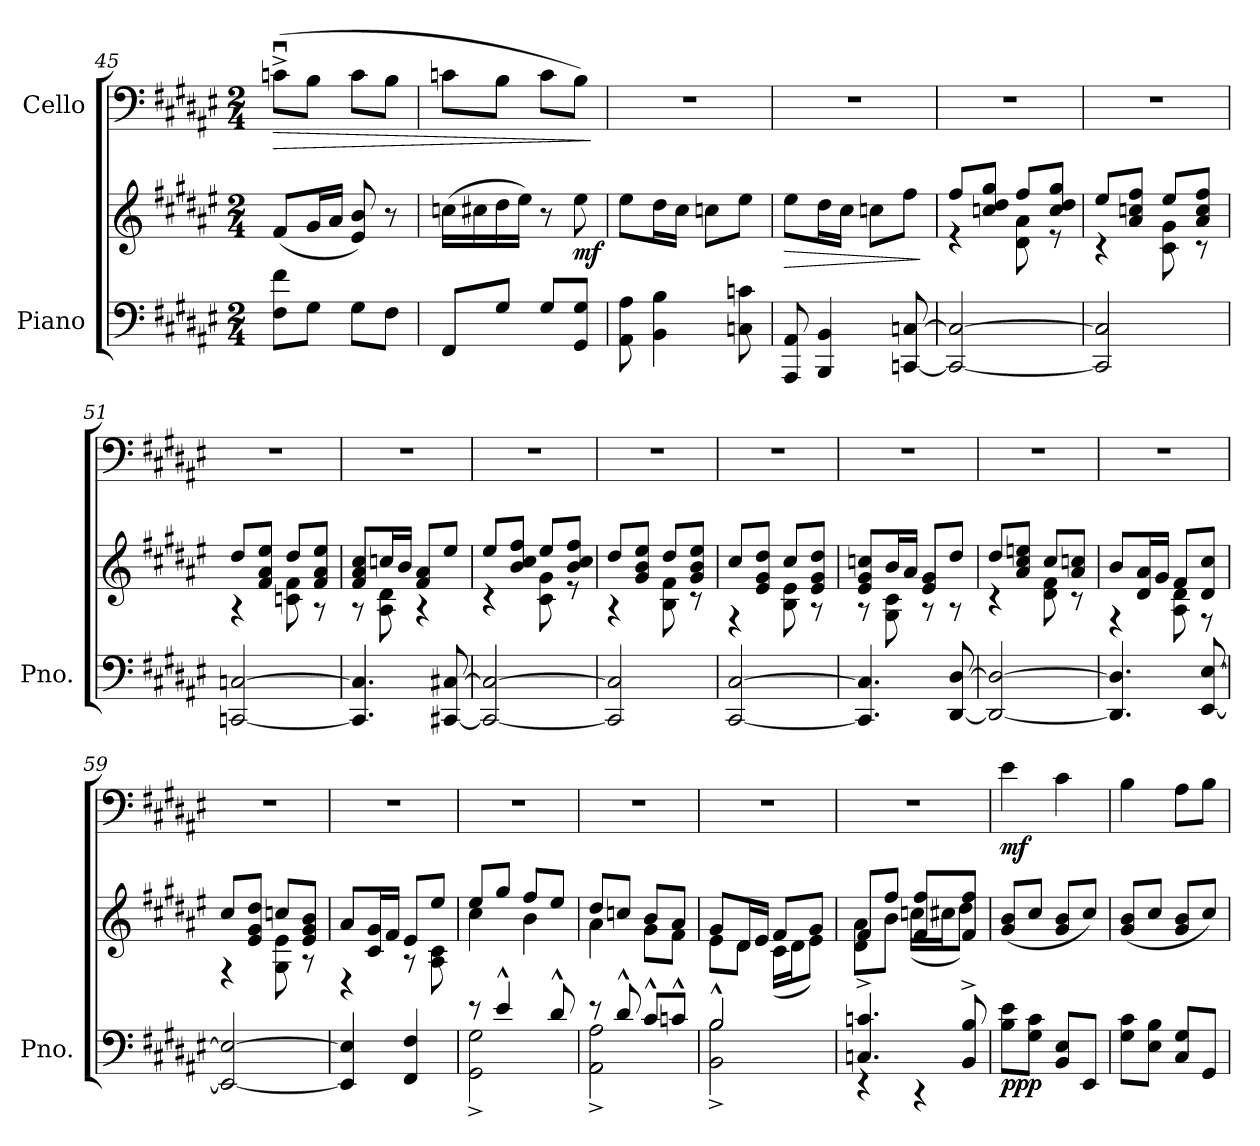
**kern	**kern	**dynam	**kern	**dynam
*part2	*part2	*part2	*part1	*part1
*staff3	*staff2	*staff2/3	*staff1	*staff1
*I"Piano	*	*	*I"Cello	*
*I'Pno.	*	*	*	*
*clefF4	*clefG2	*	*clefF4	*
*k[f#c#g#d#a#e#]	*k[f#c#g#d#a#e#]	*	*k[f#c#g#d#a#e#]	*
*M2/4	*M2/4	*	*M2/4	*
=45	=45	=45	=45	=45
!	!	!	!	!LO:HP:b
8F# 8f#L	(8f#L	.	(8cnu^L	>
8G#J	16g#L	.	8BJ	.
.	16a#JJ	.	.	.
8G#L	8b 8e#)	.	8cL	.
8F#J	8r	.	8BJ	.
=46	=46	=46	=46	=46
8FF#L	(16ccnLL	.	8cnL	.
.	16cc#X	.	.	.
8G#J	16dd#	.	8BJ	.
.	16ee#JJ)	.	.	.
8G#L	8r	.	8cL	.
!	!	!LO:DY:b	!	!
8G# 8GG#J	8ee#	mf	8BJ)	.
.	.	.	.	]
=47	=47	=47	=47	=47
8AA# 8A#	8ee#L	.	2r	.
4BB 4B	16dd#L	.	.	.
.	16cc#JJ	.	.	.
.	8ccnL	.	.	.
8Cn 8cn	8ee#J	.	.	.
=48	=48	=48	=48	=48
!	!	!LO:HP:b	!	!
8AAA# 8AA#	8ee#L	>	2r	.
4BBB 4BB	16dd#L	.	.	.
.	16cc#JJ	.	.	.
.	8ccnL	.	.	.
[8CCn [8Cn	8ff#J	.	.	.
.	.	]	.	.
=49	=49	=49	=49	=49
*	*^	*	*	*
2CC_ 2C_	8ff#L	4r	.	2r	.
.	8gg# 8dd# 8ccnJ	.	.	.	.
.	8ff#L	8d# 8a#	.	.	.
.	8gg# 8dd# 8ccJ	8r	.	.	.
=50	=50	=50	=50	=50	=50
2CC] 2C]	8ee#L	4r	.	2r	.
.	8ff# 8ccn 8a#J	.	.	.	.
.	8ee#L	8g# 8c#	.	.	.
.	8ff# 8cc 8a#J	8r	.	.	.
=51	=51	=51	=51	=51	=51
[2CCn [2Cn	8dd#L	4r	.	2r	.
.	8ee# 8a# 8f#J	.	.	.	.
.	8dd#L	8cn 8f#	.	.	.
.	8ee# 8a# 8f#J	8r	.	.	.
=52	=52	=52	=52	=52	=52
4.CC] 4.C]	8cc# 8a# 8f#L	8r	.	2r	.
.	16ccnL	8A# 8d#	.	.	.
.	16bJJ	.	.	.	.
.	8a# 8f#L	4r	.	.	.
[8CC# [8C#	8ee#J	.	.	.	.
=53	=53	=53	=53	=53	=53
2CC#_ 2C#_	8ee#L	4r	.	2r	.
.	8ff# 8cc# 8bJ	.	.	.	.
.	8ee#L	8c# 8g#	.	.	.
.	8ff# 8cc# 8bJ	8r	.	.	.
=54	=54	=54	=54	=54	=54
2CC#] 2C#]	8dd#L	4r	.	2r	.
.	8ee# 8b 8g#J	.	.	.	.
.	8dd#L	8B 8f#	.	.	.
.	8ee# 8b 8g#J	8r	.	.	.
=55	=55	=55	=55	=55	=55
[2CC# [2C#	8cc#L	4r	.	2r	.
.	8e# 8g# 8dd#J	.	.	.	.
.	8cc#L	8B 8e#	.	.	.
.	8e# 8g# 8dd#J	8r	.	.	.
=56	=56	=56	=56	=56	=56
4.CC#] 4.C#]	8ccn 8g# 8e#L	8r	.	2r	.
.	16bL	8G# 8c#	.	.	.
.	16a#JJ	.	.	.	.
.	8g# 8e#L	8r	.	.	.
[8DD# [8D#	8dd#J	8r	.	.	.
=57	=57	=57	=57	=57	=57
2DD#_ 2D#_	8dd#L	4r	.	2r	.
.	8een 8cc# 8a#J	.	.	.	.
.	8cc#L	8d# 8f#	.	.	.
.	8ccn 8a#J	8r	.	.	.
=58	=58	=58	=58	=58	=58
4.DD#] 4.D#]	8bL	4r	.	2r	.
.	16a# 16d#L	.	.	.	.
.	16g#JJ	.	.	.	.
.	8f#L	8A# 8d#	.	.	.
[8EE# [8E#	8cc# 8d#J	8r	.	.	.
=59	=59	=59	=59	=59	=59
2EE#_ 2E#_	8cc#L	4r	.	2r	.
.	8e# 8g# 8dd#J	.	.	.	.
.	8ccnL	8G# 8e#	.	.	.
.	8e# 8g# 8bJ	8r	.	.	.
=60	=60	=60	=60	=60	=60
4EE#] 4E#]	8a#L	4r	.	2r	.
.	16c# 16g#L	.	.	.	.
.	16f#JJ	.	.	.	.
4FF# 4F#	8e#L	8r	.	.	.
.	8ee#J	8A# 8c#	.	.	.
=61	=61	=61	=61	=61	=61
*^	*	*	*	*	*
8r	2G#^ 2GG#^	8ee#L	4cc#	.	2r	.
4e#^^	.	8gg#J	.	.	.	.
.	.	8ff#L	4b	.	.	.
8d#^^	.	8ee#J	.	.	.	.
=62	=62	=62	=62	=62	=62	=62
8r	2AA#^ 2A#^	8dd#L	4a#	.	2r	.
8d#^^	.	8ccnJ	.	.	.	.
8c#^^L	.	8bL	8g#L	.	.	.
8cn^^J	.	8a#J	8f#J	.	.	.
=63	=63	=63	=63	=63	=63	=63
2B^^	2BB^ 2B^	8g#L	8e#L	.	2r	.
.	.	16d#L	8d#J	.	.	.
.	.	16e#JJ	.	.	.	.
.	.	8f#L	(16c#LL	.	.	.
.	.	.	16d#J	.	.	.
.	.	8g#J	8e#J)	.	.	.
=64	=64	=64	=64	=64	=64	=64
4.Cn^ 4.cn^	4r	8f#L	8d# 8a#L	.	2r	.
.	.	8ff#J	8bJ	.	.	.
.	4r	8ff# 8f#L	(16ccnLL	.	.	.
.	.	.	16cc#XJ	.	.	.
8BB^ 8B^	.	8ff# 8f#J	8dd#J)	.	.	.
*v	*v	*	*	*	*	*
=65	=65	=65	=65	=65	=65
!	!	!	!LO:DY:b=2	!	!
!	!	!	!LO:DY:n=1:b	!	!LO:DY:b
*	*v	*v	*	*	*
8B 8e#L	(8b 8g#L	pp p	4e#	mf
8G# 8c#J	8cc#J	.	.	.
8BB 8E#L	8g# 8bL	.	4c#	.
8EE#J	8cc#J)	.	.	.
=66	=66	=66	=66	=66
8G# 8c#L	(8g# 8bL	.	4B	.
8E# 8BJ	8cc#J	.	.	.
8C# 8G#L	8g# 8bL	.	8A#L	.
8GG#J	8cc#J)	.	8BJ	.
=	=	=	=	=
*-	*-	*-	*-	*-
